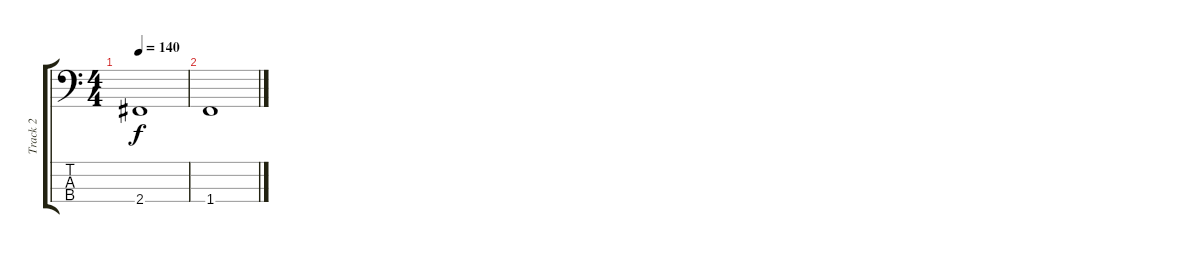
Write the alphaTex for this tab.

\track ("Track 2" "Track 2") {instrument electricbassfinger}
\staff {score tabs}
\tuning (G2 D2 A1 E1) {hide}
\ts (4 4)
\tempo 140
\clef f4
\ks c
2.4.1{dy f} |
1.4.1
